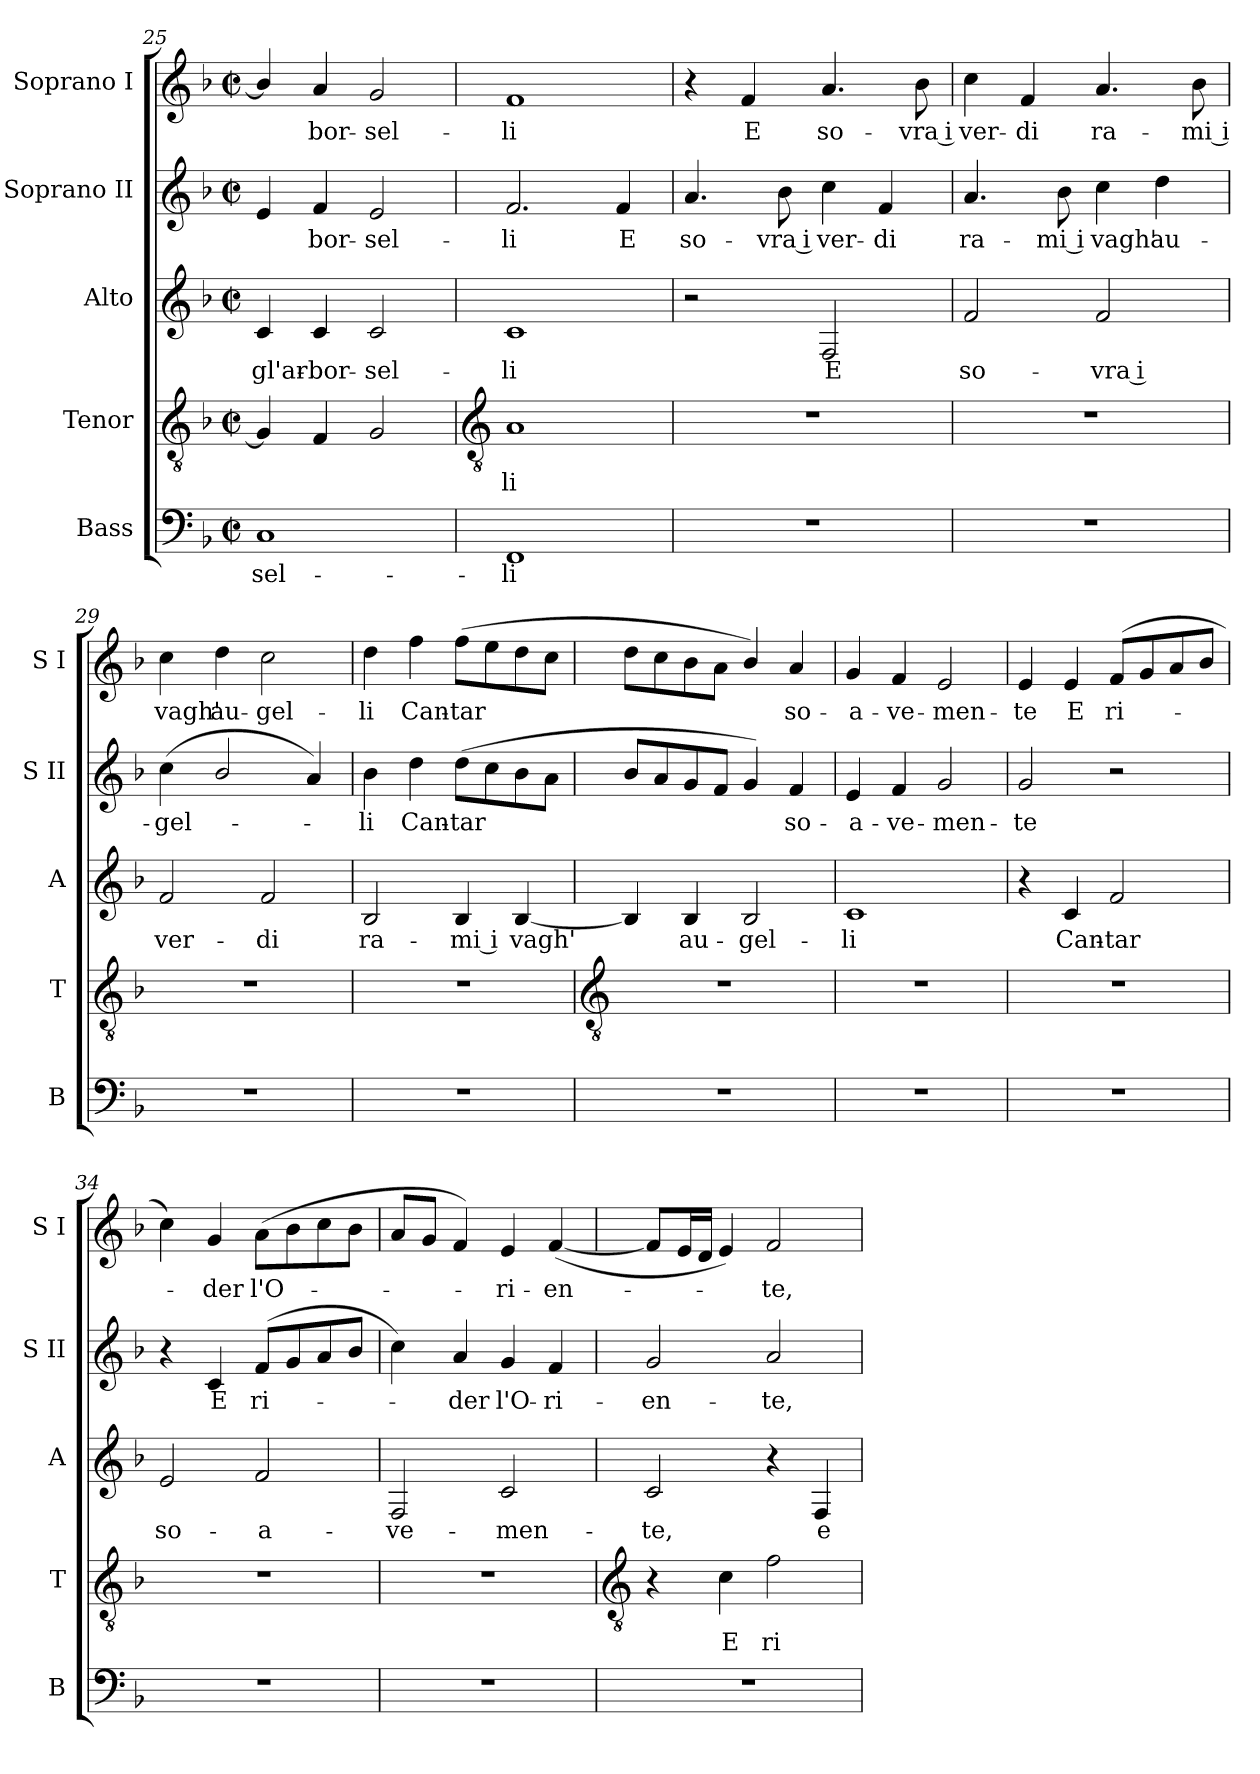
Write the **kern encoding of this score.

**kern	**text	**kern	**text	**kern	**text	**kern	**text	**kern	**text
*part5	*part5	*part4	*part4	*part3	*part3	*part2	*part2	*part1	*part1
*staff5	*staff5	*staff4	*staff4	*staff3	*staff3	*staff2	*staff2	*staff1	*staff1
*I"Bass	*	*I"Tenor	*	*I"Alto	*	*I"Soprano II	*	*I"Soprano I	*
*I'B	*	*I'T	*	*I'A	*	*I'S II	*	*I'S I	*
*clefF4	*	*clefGv2	*	*clefG2	*	*clefG2	*	*clefG2	*
*k[b-]	*	*k[b-]	*	*k[b-]	*	*k[b-]	*	*k[b-]	*
*F:	*	*F:	*	*F:	*	*F:	*	*F:	*
*M2/2	*	*M2/2	*	*M2/2	*	*M2/2	*	*M2/2	*
*met(c|)	*	*met(c|)	*	*met(c|)	*	*met(c|)	*	*met(c|)	*
=25	=25	=25	=25	=25	=25	=25	=25	=25	=25
!	!LO:LY:b	!	!	!	!LO:LY:b	!	!	!	!
1C	-sel-	4G]	.	4c	gl'ar-	4e	.	4b-/]	.
!	!	!	!	!	!LO:LY:b	!	!LO:LY:b	!	!LO:LY:b
.	.	4F	.	4c	-bor-	4f	bor-	4a	bor-
!	!	!	!	!	!LO:LY:b	!	!LO:LY:b	!	!LO:LY:b
.	.	2G	.	2c	-sel-	2e	-sel-	2g	-sel-
!!LO:LB:g=z
=26	=26	=26	=26	=26	=26	=26	=26	=26	=26
*	*	*clefGv2	*	*	*	*	*	*	*
!	!LO:LY:b	!	!LO:LY:b	!	!LO:LY:b	!	!LO:LY:b	!	!LO:LY:b
1FF	-li	1A	li	1c	-li	2.f	-li	1f	-li
!	!	!	!	!	!	!	!LO:LY:b	!	!
.	.	.	.	.	.	4f	E	.	.
=27	=27	=27	=27	=27	=27	=27	=27	=27	=27
!	!	!	!	!	!	!	!LO:LY:b	!	!
1r	.	1r	.	2r	.	4.a	so-	4r	.
!	!	!	!	!	!	!	!	!	!LO:LY:b
.	.	.	.	.	.	.	.	4f	E
!	!	!	!	!	!	!	!LO:LY:b	!	!
.	.	.	.	.	.	8b-	-vra i	.	.
!	!	!	!	!	!LO:LY:b	!	!LO:LY:b	!	!LO:LY:b
.	.	.	.	2F	E	4cc	ver-	4.a	so-
!	!	!	!	!	!	!	!LO:LY:b	!	!
.	.	.	.	.	.	4f	-di	.	.
!	!	!	!	!	!	!	!	!	!LO:LY:b
.	.	.	.	.	.	.	.	8b-	-vra i
=28	=28	=28	=28	=28	=28	=28	=28	=28	=28
!	!	!	!	!	!LO:LY:b	!	!LO:LY:b	!	!LO:LY:b
1r	.	1r	.	2f	so-	4.a	ra-	4cc	ver-
!	!	!	!	!	!	!	!	!	!LO:LY:b
.	.	.	.	.	.	.	.	4f	-di
!	!	!	!	!	!	!	!LO:LY:b	!	!
.	.	.	.	.	.	8b-	-mi i	.	.
!	!	!	!	!	!LO:LY:b	!	!LO:LY:b	!	!LO:LY:b
.	.	.	.	2f	-vra i	4cc	vagh'	4.a	ra-
!	!	!	!	!	!	!	!LO:LY:b	!	!
.	.	.	.	.	.	4dd	au-	.	.
!	!	!	!	!	!	!	!	!	!LO:LY:b
.	.	.	.	.	.	.	.	8b-	-mi i
=29	=29	=29	=29	=29	=29	=29	=29	=29	=29
!	!	!	!	!	!LO:LY:b	!	!LO:LY:b	!	!LO:LY:b
1r	.	1r	.	2f	ver-	(<4cc	-gel-	4cc	vagh'
!	!	!	!	!	!	!	!	!	!LO:LY:b
.	.	.	.	.	.	2b-/	.	4dd	au-
!	!	!	!	!	!LO:LY:b	!	!	!	!LO:LY:b
.	.	.	.	2f	-di	.	.	2cc	-gel-
.	.	.	.	.	.	4a)	.	.	.
=30	=30	=30	=30	=30	=30	=30	=30	=30	=30
!	!	!	!	!	!LO:LY:b	!	!LO:LY:b	!	!LO:LY:b
1r	.	1r	.	2B-	ra-	4b-	li	4dd	-li
!	!	!	!	!	!	!	!LO:LY:b	!	!LO:LY:b
.	.	.	.	.	.	4dd	Can-	4ff	Can-
!	!	!	!	!	!LO:LY:b	!	!LO:LY:b	!	!LO:LY:b
.	.	.	.	4B-	-mi i	(<8ddL	-tar	(>8ffL	-tar
.	.	.	.	.	.	8cc	.	8ee	.
!	!	!	!	!	!LO:LY:b	!	!	!	!
.	.	.	.	[4B-	vagh'	8b-	.	8dd	.
.	.	.	.	.	.	8aJ	.	8ccJ	.
!!LO:LB:g=z
=31	=31	=31	=31	=31	=31	=31	=31	=31	=31
*	*	*clefGv2	*	*	*	*	*	*	*
1r	.	1r	.	4B-]	.	8b-L	.	8ddL	.
.	.	.	.	.	.	8a	.	8cc	.
!	!	!	!	!	!LO:LY:b	!	!	!	!
.	.	.	.	4B-	au-	8g	.	8b-	.
.	.	.	.	.	.	8fJ	.	8aJ	.
!	!	!	!	!	!LO:LY:b	!	!	!	!
.	.	.	.	2B-	-gel-	4g)	.	4b-/)	.
!	!	!	!	!	!	!	!LO:LY:b	!	!LO:LY:b
.	.	.	.	.	.	4f	so-	4a	so-
=32	=32	=32	=32	=32	=32	=32	=32	=32	=32
!	!	!	!	!	!LO:LY:b	!	!LO:LY:b	!	!LO:LY:b
1r	.	1r	.	1c	-li	4e	-a-	4g	-a-
!	!	!	!	!	!	!	!LO:LY:b	!	!LO:LY:b
.	.	.	.	.	.	4f	-ve-	4f	-ve-
!	!	!	!	!	!	!	!LO:LY:b	!	!LO:LY:b
.	.	.	.	.	.	2g	-men-	2e	-men-
=33	=33	=33	=33	=33	=33	=33	=33	=33	=33
!	!	!	!	!	!	!	!LO:LY:b	!	!LO:LY:b
1r	.	1r	.	4r	.	2g	-te	4e	-te
!	!	!	!	!	!LO:LY:b	!	!	!	!LO:LY:b
.	.	.	.	4c	Can-	.	.	4e	E
!	!	!	!	!	!LO:LY:b	!	!	!	!LO:LY:b
.	.	.	.	2f	-tar	2r	.	(<8fL	ri-
.	.	.	.	.	.	.	.	8g	.
.	.	.	.	.	.	.	.	8a	.
.	.	.	.	.	.	.	.	8b-J	.
=34	=34	=34	=34	=34	=34	=34	=34	=34	=34
!	!	!	!	!	!LO:LY:b	!	!	!	!
1r	.	1r	.	2e	so-	4r	.	4cc)	.
!	!	!	!	!	!	!	!LO:LY:b	!	!LO:LY:b
.	.	.	.	.	.	4c	E	4g	der
!	!	!	!	!	!LO:LY:b	!	!LO:LY:b	!	!LO:LY:b
.	.	.	.	2f	-a-	(<8fL	ri-	(<8aL	l'O-
.	.	.	.	.	.	8g	.	8b-	.
.	.	.	.	.	.	8a	.	8cc	.
.	.	.	.	.	.	8b-J	.	8b-J	.
=35	=35	=35	=35	=35	=35	=35	=35	=35	=35
!	!	!	!	!	!LO:LY:b	!	!	!	!
1r	.	1r	.	2F	-ve-	4cc)	.	8aL	.
.	.	.	.	.	.	.	.	8gJ	.
!	!	!	!	!	!	!	!LO:LY:b	!	!
.	.	.	.	.	.	4a	der	4f)	.
!	!	!	!	!	!LO:LY:b	!	!LO:LY:b	!	!LO:LY:b
.	.	.	.	2c	-men-	4g	l'O-	4e	ri-
!	!	!	!	!	!	!	!LO:LY:b	!	!LO:LY:b
.	.	.	.	.	.	4f	-ri-	(<[4f	-en-
!!LO:LB:g=z
=36	=36	=36	=36	=36	=36	=36	=36	=36	=36
*	*	*clefGv2	*	*	*	*	*	*	*
!	!	!	!	!	!LO:LY:b	!	!LO:LY:b	!	!
1r	.	4r	.	2c	-te,	2g	-en-	8fL]	.
.	.	.	.	.	.	.	.	16eL	.
.	.	.	.	.	.	.	.	16dJJ	.
!	!	!	!LO:LY:b	!	!	!	!	!	!
.	.	4c	E	.	.	.	.	4e)	.
!	!	!	!LO:LY:b	!	!	!	!LO:LY:b	!	!LO:LY:b
.	.	2f	ri-	4r	.	2a	-te,	2f	te,
!	!	!	!	!	!LO:LY:b	!	!	!	!
.	.	.	.	4F	e	.	.	.	.
=	=	=	=	=	=	=	=	=	=
*-	*-	*-	*-	*-	*-	*-	*-	*-	*-
